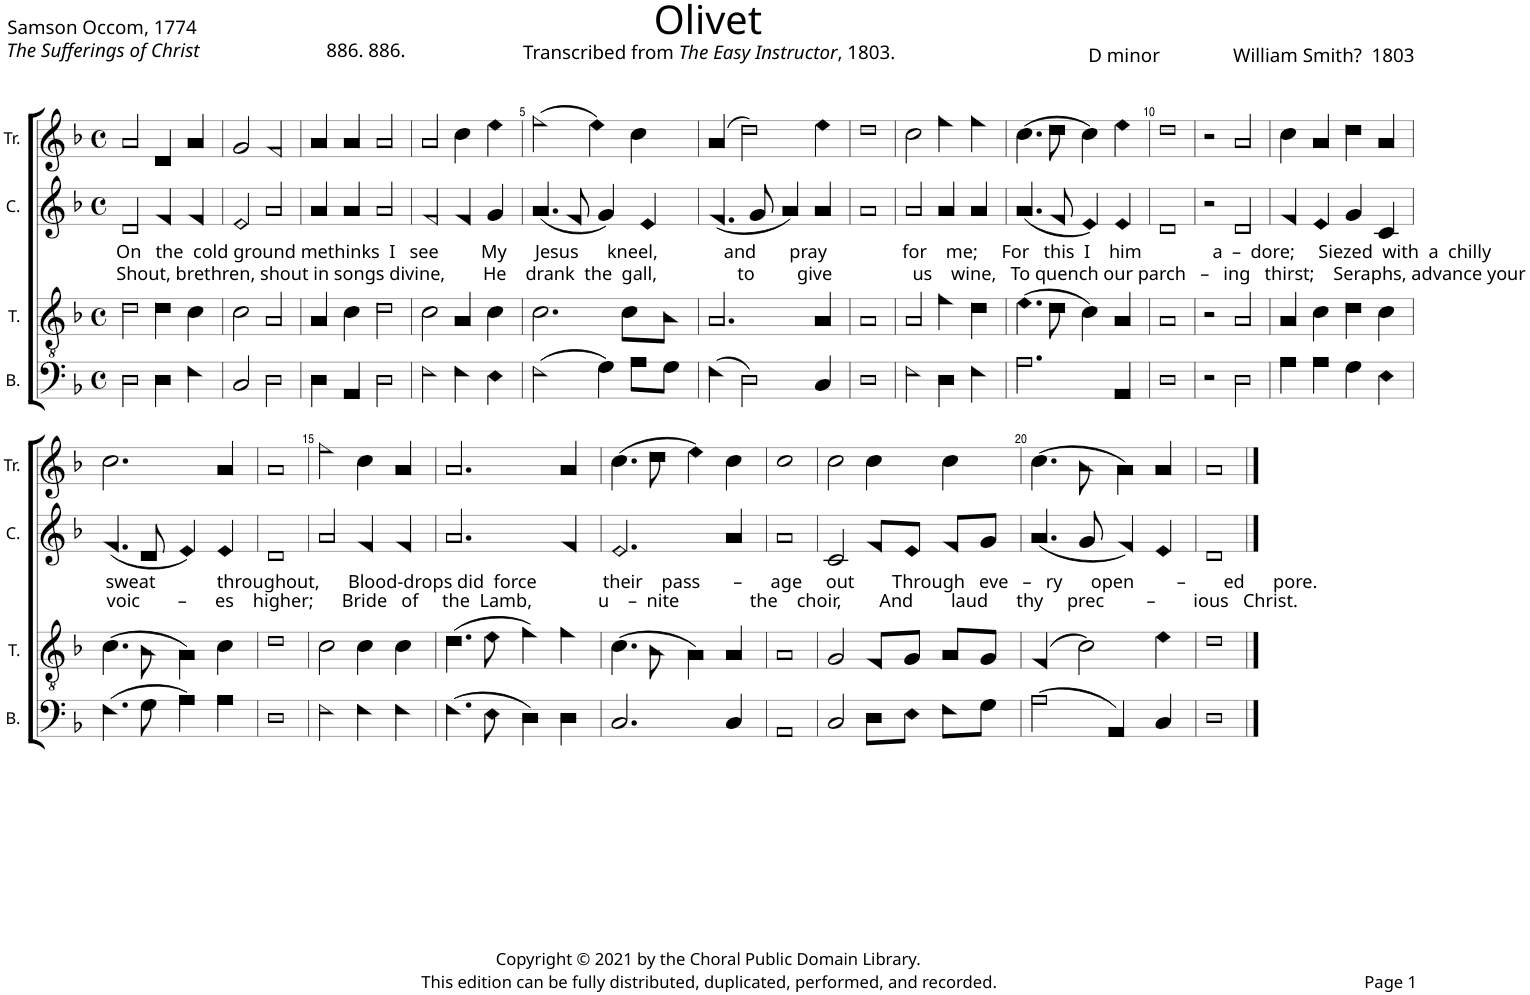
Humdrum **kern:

**kern	**kern	**kern	**kern
*part4	*part3	*part2	*part1
*staff4	*staff3	*staff2	*staff1
*I"B.	*I"T.	*I"C.	*I"Tr.
*I'B.	*I'T.	*I'C.	*I'Tr.
*clefF4	*clefGv2	*clefG2	*clefG2
*k[b-]	*k[b-]	*k[b-]	*k[b-]
*M4/4	*M4/4	*M4/4	*M4/4
*met(c)	*met(c)	*met(c)	*met(c)
=1	=1	=1	=1
!	!LO:TX:a:t=On   the  cold ground methinks  I   see         My      Jesus      kneel,              and       pray                for    me;     For   this  I    him               a  –  dore;     Siezed  with  a  chilly	!	!
!	!LO:TX:a:t=Shout, brethren, shout in songs divine,        He    drank  the  gall,                 to         give                 us    wine,   To quench our parch   –   ing   thirst;    Seraphs, advance your	!	!
2D!\	2d!\	2d!/	2a!/
4D!\	4d!\	4f!/	4d!/
4F!\	4c!\	4f!/	4a!/
=2	=2	=2	=2
2C!/	2c!\	2e!/	2g!/
2D!\	2A!/	2a!/	2f!/
=3	=3	=3	=3
4D!\	4A!/	4a!/	4a!/
4AA!/	4c!\	4a!/	4a!/
2D!\	2d!\	2a!/	2a!/
=4	=4	=4	=4
2F!\	2c!\	2f!/	2a!/
4F!\	4A!/	4f!/	4cc!\
4E!\	4c!\	4g!/	4ee!\
=5	=5	=5	=5
(2F!\	2.c!\	(4.a!/	(2ff!\
.	.	8f!/	.
4G!\)	.	4g!/)	4ee!\)
8A!\L	8c!\L	4e!/	4cc!\
8G!\J	8B-!\J	.	.
=6	=6	=6	=6
(4F!\	2.A!/	(4.f!/	(4a!/
2D!\)	.	.	2dd!\)
.	.	8g!/	.
.	.	4a!/)	.
4C!/	4A!/	4a!/	4ee!\
=7	=7	=7	=7
1D!	1A!	1a!	1dd!
=8	=8	=8	=8
2F!\	2A!/	2a!/	2cc!\
4D!\	4f!\	4a!/	4ff!\
4F!\	4d!\	4a!/	4ff!\
=9	=9	=9	=9
2.A!\	(4.e!\	(4.a!/	(4.cc!\
.	8d!\	8f!/	8dd!\
.	4c!\)	4e!/)	4cc!\)
4AA!/	4A!/	4e!/	4ee!\
=10	=10	=10	=10
1D!	1A!	1d!	1dd!
=11	=11	=11	=11
2r	2r	2r	2r
2D!\	2A!/	2d!/	2a!/
=12	=12	=12	=12
4A!\	4A!/	4f!/	4cc!\
4A!\	4c!\	4e!/	4a!/
4G!\	4d!\	4g!/	4dd!\
4E!\	4c!\	4c!/	4a!/
!!LO:LB:g=z
=13	=13	=13	=13
!	!LO:TX:a:t=sweat             throughout,      Blood-drops did  force              their    pass       –      age     out        Through   eve   –   ry      open         –        ed      pore.	!	!
!	!LO:TX:a:t=voic        –      es    higher;      Bride   of     the  Lamb,              u    –  nite               the    choir,        And        laud      thy     prec         –        ious   Christ.	!	!
(4.F!\	(4.c!\	(4.f!/	2.cc!\
8G!\	8B-!\	8d!/	.
4A!\)	4A!\)	4e!/)	.
4A!\	4c!\	4e!/	4a!/
=14	=14	=14	=14
1D!	1d!	1d!	1a!
=15	=15	=15	=15
2F!\	2c!\	2a!/	2ff!\
4F!\	4c!\	4f!/	4cc!\
4F!\	4c!\	4f!/	4a!/
=16	=16	=16	=16
(4.F!\	(4.d!\	2.a!/	2.a!/
8E!\	8e!\	.	.
4D!\)	4f!\)	.	.
4D!\	4f!\	4f!/	4a!/
=17	=17	=17	=17
2.C!/	(4.c!\	2.e!/	(4.cc!\
.	8B-!\	.	8dd!\
.	4A!\)	.	4ee!\)
4C!/	4A!/	4a!/	4cc!\
=18	=18	=18	=18
1AA!	1A!	1a!	1cc!
=19	=19	=19	=19
2C!/	2G!/	2c!/	2cc!\
8D!\L	8F!/L	8f!/L	4cc!\
8E!\J	8G!/J	8e!/J	.
8F!\L	8A!/L	8f!/L	4cc!\
8G!\J	8G!/J	8g!/J	.
=20	=20	=20	=20
(2A!\	(4F!/	(4.a!/	(4.cc!\
.	2c!\)	.	.
.	.	8g!/	8b-!\
4AA!/)	.	4f!/)	4a!\)
4C!/	4e!\	4e!/	4a!/
=21	=21	=21	=21
1D!	1d!	1d!	1a!
==	==	==	==
*-	*-	*-	*-
